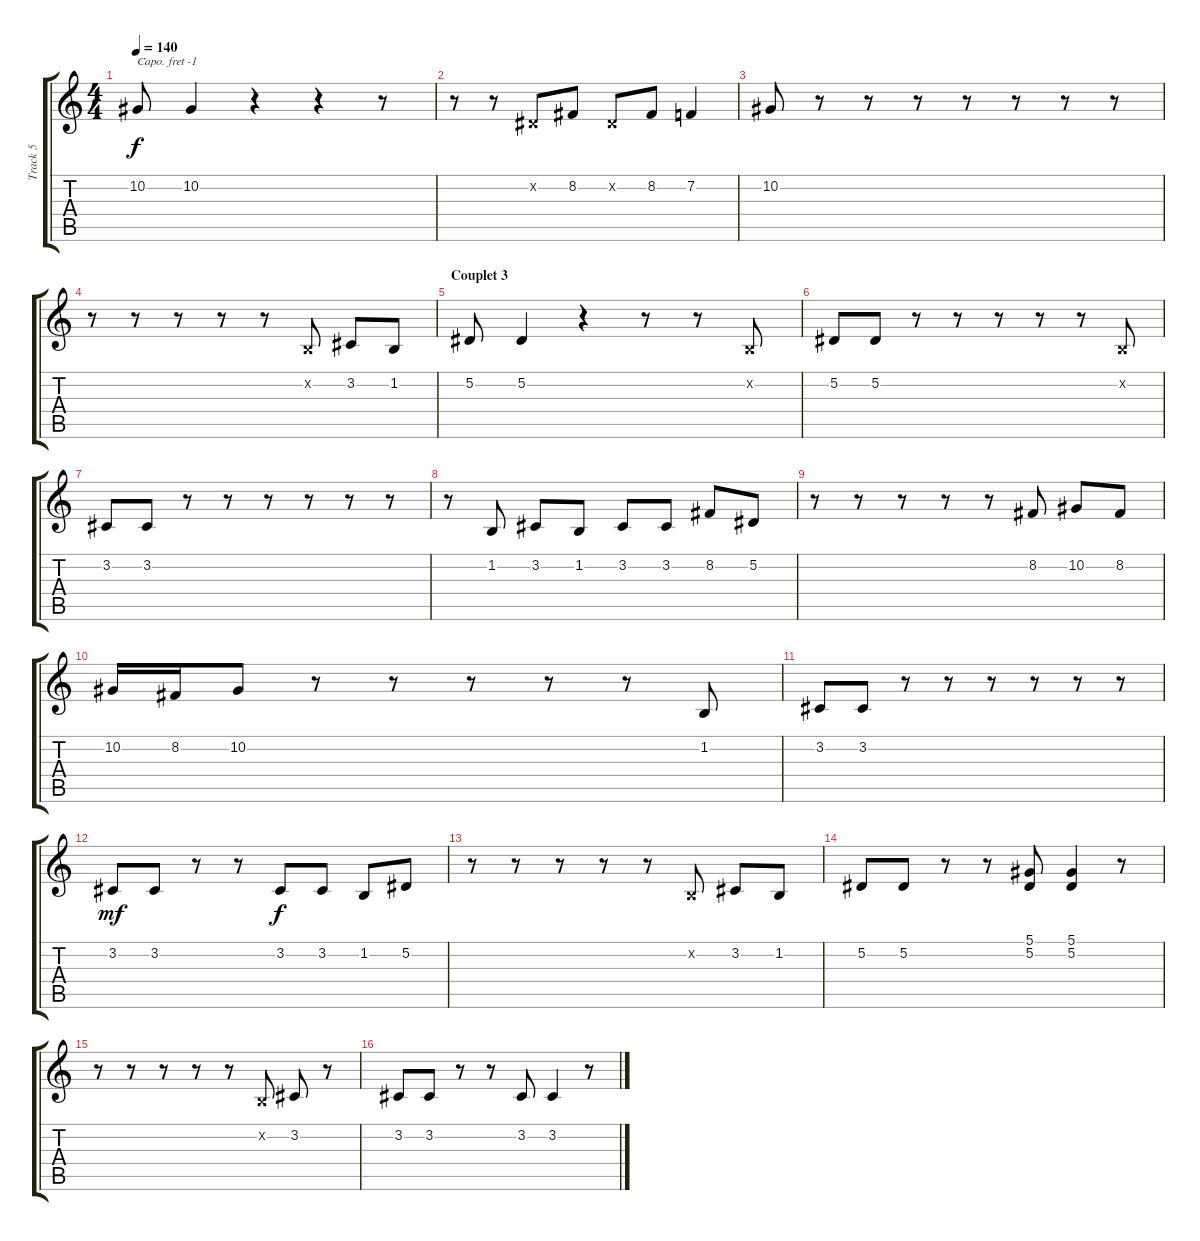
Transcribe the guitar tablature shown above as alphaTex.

\track ("Track 5" "Track 5") {instrument flute}
\staff {score tabs}
\capo -1
\tuning (E4 B3 G3 D3 A2 E2) {hide}
\ts (4 4)
\tempo 140
\clef g2
\ks c
10.2.8{dy f} 10.2.4 r.4 r.4 r.8 |
r.8 r.8 5.2{x}.8 8.2.8 5.2{x}.8 8.2.8 7.2.4 |
10.2.8 r.8 r.8 r.8 r.8 r.8 r.8 r.8 |
r.8 r.8 r.8 r.8 r.8 1.2{x}.8 3.2.8 1.2.8 |
\section ("" "Couplet 3")
5.2.8 5.2.4 r.4 r.8 r.8 1.2{x}.8 |
5.2.8 5.2.8 r.8 r.8 r.8 r.8 r.8 1.2{x}.8 |
3.2.8 3.2.8 r.8 r.8 r.8 r.8 r.8 r.8 |
r.8 1.2.8 3.2.8 1.2.8 3.2.8 3.2.8 8.2.8 5.2.8 |
r.8 r.8 r.8 r.8 r.8 8.2.8 10.2.8 8.2.8 |
10.2.16 8.2.16 10.2.8 r.8 r.8 r.8 r.8 r.8 1.2.8 |
3.2.8 3.2.8 r.8 r.8 r.8 r.8 r.8 r.8 |
3.2.8{dy mf} 3.2.8 r.8 r.8 3.2.8{dy f} 3.2.8 1.2.8 5.2.8 |
r.8 r.8 r.8 r.8 r.8 1.2{x}.8 3.2.8 1.2.8 |
5.2.8 5.2.8 r.8 r.8 (5.1 5.2).8 (5.1 5.2).4 r.8 |
r.8 r.8 r.8 r.8 r.8 1.2{x}.8 3.2.8 r.8 |
3.2.8 3.2.8 r.8 r.8 3.2.8 3.2.4 r.8
